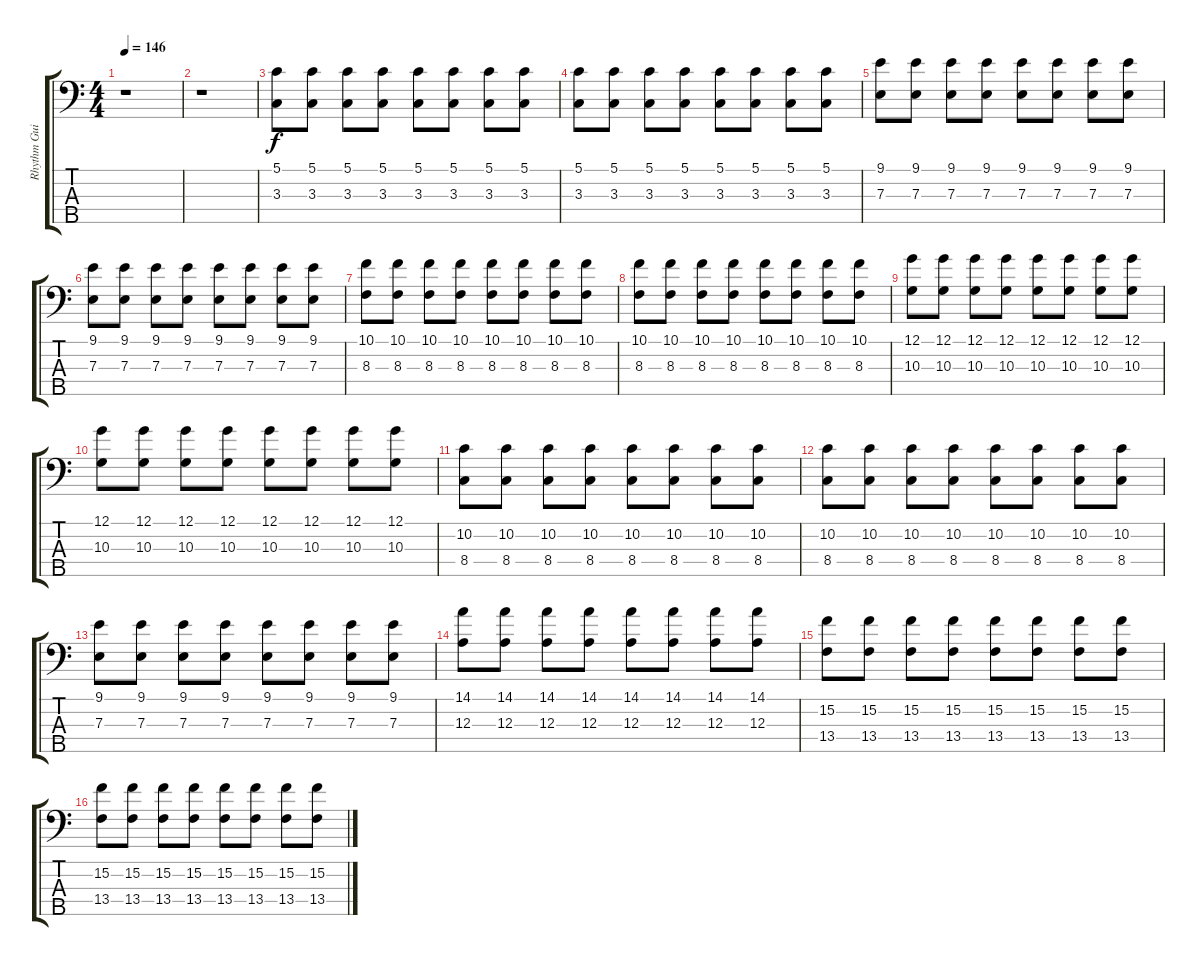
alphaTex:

\track ("Rhythm Guitar" "Rhythm Gui") {instrument overdrivenguitar}
\staff {score tabs}
\tuning (G2 D2 A1 E1 B0) {hide}
\ts (4 4)
\tempo 146
\clef f4
\ks c
r.1{dy f} |
r.1 |
(5.1 3.3).8 (5.1 3.3).8 (5.1 3.3).8 (5.1 3.3).8 (5.1 3.3).8 (5.1 3.3).8 (5.1 3.3).8 (5.1 3.3).8 |
(5.1 3.3).8 (5.1 3.3).8 (5.1 3.3).8 (5.1 3.3).8 (5.1 3.3).8 (5.1 3.3).8 (5.1 3.3).8 (5.1 3.3).8 |
(9.1 7.3).8 (9.1 7.3).8 (9.1 7.3).8 (9.1 7.3).8 (9.1 7.3).8 (9.1 7.3).8 (9.1 7.3).8 (9.1 7.3).8 |
(9.1 7.3).8 (9.1 7.3).8 (9.1 7.3).8 (9.1 7.3).8 (9.1 7.3).8 (9.1 7.3).8 (9.1 7.3).8 (9.1 7.3).8 |
(10.1 8.3).8 (10.1 8.3).8 (10.1 8.3).8 (10.1 8.3).8 (10.1 8.3).8 (10.1 8.3).8 (10.1 8.3).8 (10.1 8.3).8 |
(10.1 8.3).8 (10.1 8.3).8 (10.1 8.3).8 (10.1 8.3).8 (10.1 8.3).8 (10.1 8.3).8 (10.1 8.3).8 (10.1 8.3).8 |
(12.1 10.3).8 (12.1 10.3).8 (12.1 10.3).8 (12.1 10.3).8 (12.1 10.3).8 (12.1 10.3).8 (12.1 10.3).8 (12.1 10.3).8 |
(12.1 10.3).8 (12.1 10.3).8 (12.1 10.3).8 (12.1 10.3).8 (12.1 10.3).8 (12.1 10.3).8 (12.1 10.3).8 (12.1 10.3).8 |
(10.2 8.4).8 (10.2 8.4).8 (10.2 8.4).8 (10.2 8.4).8 (10.2 8.4).8 (10.2 8.4).8 (10.2 8.4).8 (10.2 8.4).8 |
(10.2 8.4).8 (10.2 8.4).8 (10.2 8.4).8 (10.2 8.4).8 (10.2 8.4).8 (10.2 8.4).8 (10.2 8.4).8 (10.2 8.4).8 |
(9.1 7.3).8 (9.1 7.3).8 (9.1 7.3).8 (9.1 7.3).8 (9.1 7.3).8 (9.1 7.3).8 (9.1 7.3).8 (9.1 7.3).8 |
(14.1 12.3).8 (14.1 12.3).8 (14.1 12.3).8 (14.1 12.3).8 (14.1 12.3).8 (14.1 12.3).8 (14.1 12.3).8 (14.1 12.3).8 |
(15.2 13.4).8 (15.2 13.4).8 (15.2 13.4).8 (15.2 13.4).8 (15.2 13.4).8 (15.2 13.4).8 (15.2 13.4).8 (15.2 13.4).8 |
(15.2 13.4).8 (15.2 13.4).8 (15.2 13.4).8 (15.2 13.4).8 (15.2 13.4).8 (15.2 13.4).8 (15.2 13.4).8 (15.2 13.4).8
